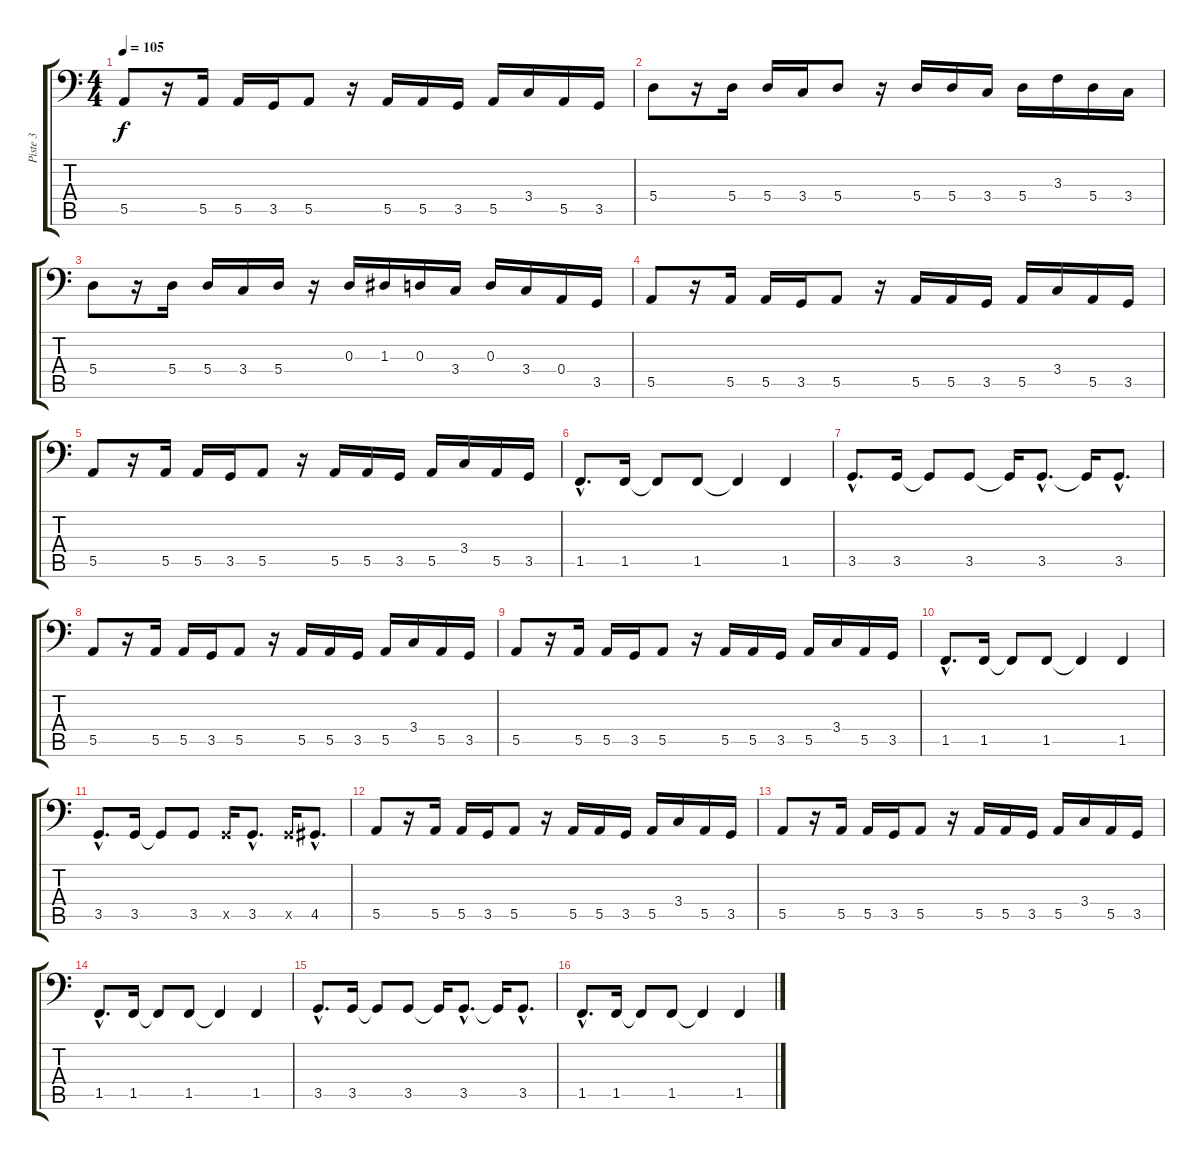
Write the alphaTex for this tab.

\track ("Piste 3" "Piste 3") {instrument slapbass2}
\staff {score tabs}
\tuning (C3 G2 D2 A1 E1 B0) {hide}
\ts (4 4)
\tempo 105
\clef f4
\ks c
5.5.8{dy f} r.16 5.5.16 5.5.16 3.5.16 5.5.8 r.16 5.5.16 5.5.16 3.5.16 5.5.16 3.4.16 5.5.16 3.5.16 |
5.4.8 r.16 5.4.16 5.4.16 3.4.16 5.4.8 r.16 5.4.16 5.4.16 3.4.16 5.4.16 3.3.16 5.4.16 3.4.16 |
5.4.8 r.16 5.4.16 5.4.16 3.4.16 5.4.16 r.16 0.3.16 1.3.16 0.3.16 3.4.16 0.3.16 3.4.16 0.4.16 3.5.16 |
5.5.8 r.16 5.5.16 5.5.16 3.5.16 5.5.8 r.16 5.5.16 5.5.16 3.5.16 5.5.16 3.4.16 5.5.16 3.5.16 |
5.5.8 r.16 5.5.16 5.5.16 3.5.16 5.5.8 r.16 5.5.16 5.5.16 3.5.16 5.5.16 3.4.16 5.5.16 3.5.16 |
1.5{hac}.8{d} 1.5.16 1.5{t}.8 1.5.8 1.5{t}.4 1.5.4 |
3.5{hac}.8{d} 3.5.16 3.5{t}.8 3.5.8 3.5{t}.16 3.5{hac}.8{d} 3.5{t}.16 3.5{hac}.8{d} |
5.5.8 r.16 5.5.16 5.5.16 3.5.16 5.5.8 r.16 5.5.16 5.5.16 3.5.16 5.5.16 3.4.16 5.5.16 3.5.16 |
5.5.8 r.16 5.5.16 5.5.16 3.5.16 5.5.8 r.16 5.5.16 5.5.16 3.5.16 5.5.16 3.4.16 5.5.16 3.5.16 |
1.5{hac}.8{d} 1.5.16 1.5{t}.8 1.5.8 1.5{t}.4 1.5.4 |
3.5{hac}.8{d} 3.5.16 3.5{t}.8 3.5.8 3.5{x}.16 3.5{hac}.8{d} 3.5{x}.16 4.5{hac}.8{d} |
5.5.8 r.16 5.5.16 5.5.16 3.5.16 5.5.8 r.16 5.5.16 5.5.16 3.5.16 5.5.16 3.4.16 5.5.16 3.5.16 |
5.5.8 r.16 5.5.16 5.5.16 3.5.16 5.5.8 r.16 5.5.16 5.5.16 3.5.16 5.5.16 3.4.16 5.5.16 3.5.16 |
1.5{hac}.8{d} 1.5.16 1.5{t}.8 1.5.8 1.5{t}.4 1.5.4 |
3.5{hac}.8{d} 3.5.16 3.5{t}.8 3.5.8 3.5{t}.16 3.5{hac}.8{d} 3.5{t}.16 3.5{hac}.8{d} |
1.5{hac}.8{d} 1.5.16 1.5{t}.8 1.5.8 1.5{t}.4 1.5.4
